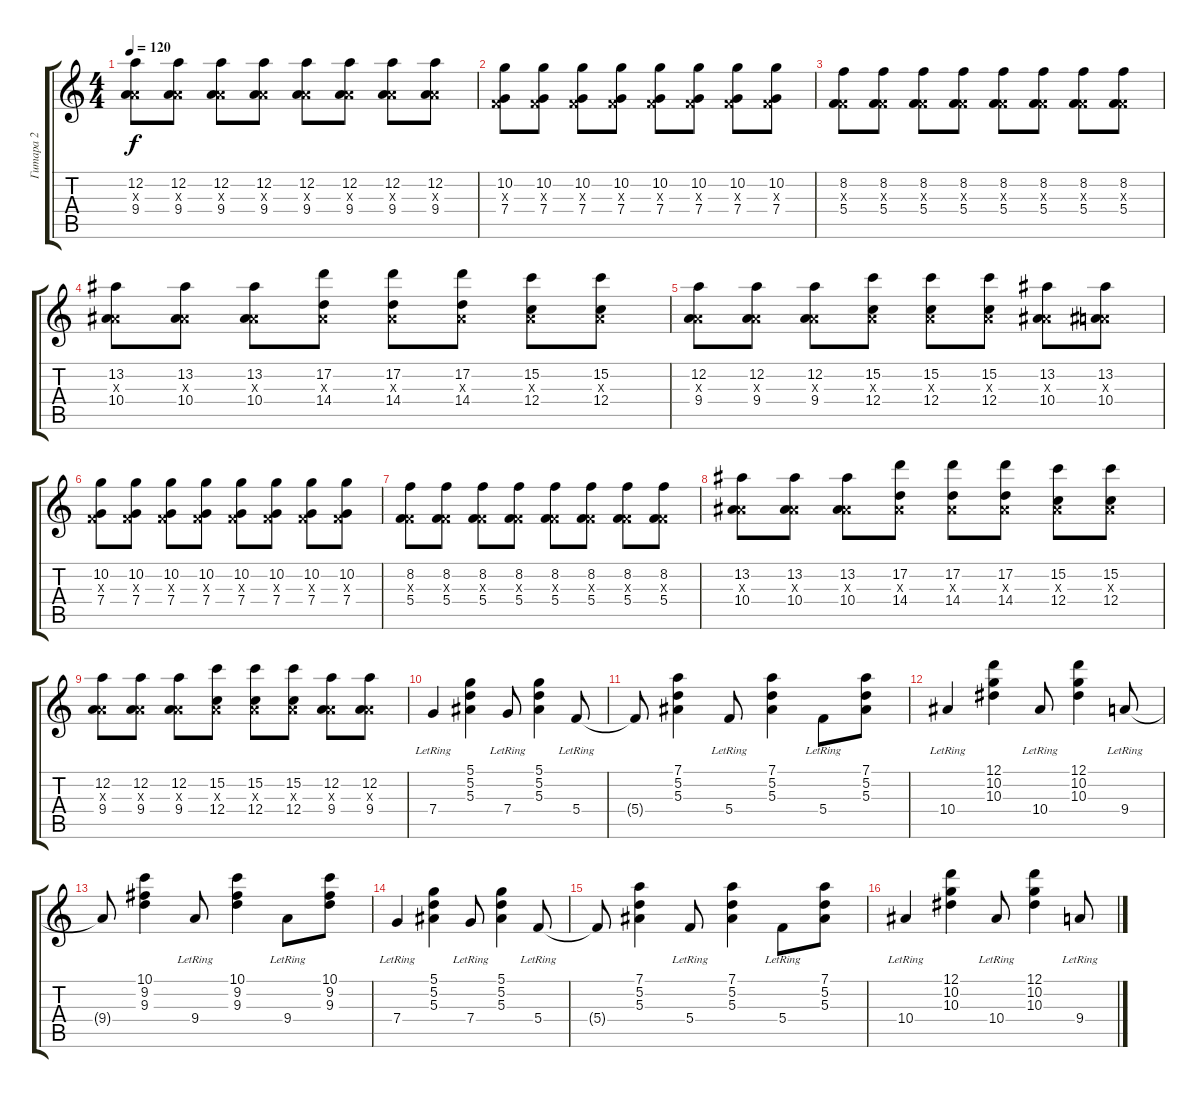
\track ("Гитара 2" "Гитара 2") {instrument overdrivenguitar}
\staff {score tabs}
\tuning (D4 A3 F3 C3 G2 D2) {hide}
\ts (4 4)
\tempo 120
\clef g2
\ks c
(12.2 4.3{x} 9.4).8{dy f} (12.2 4.3{x} 9.4).8 (12.2 4.3{x} 9.4).8 (12.2 4.3{x} 9.4).8 (12.2 4.3{x} 9.4).8 (12.2 4.3{x} 9.4).8 (12.2 4.3{x} 9.4).8 (12.2 4.3{x} 9.4).8 |
(10.2 0.3{x} 7.4).8 (10.2 0.3{x} 7.4).8 (10.2 0.3{x} 7.4).8 (10.2 0.3{x} 7.4).8 (10.2 0.3{x} 7.4).8 (10.2 0.3{x} 7.4).8 (10.2 0.3{x} 7.4).8 (10.2 0.3{x} 7.4).8 |
(8.2 0.3{x} 5.4).8 (8.2 0.3{x} 5.4).8 (8.2 0.3{x} 5.4).8 (8.2 0.3{x} 5.4).8 (8.2 0.3{x} 5.4).8 (8.2 0.3{x} 5.4).8 (8.2 0.3{x} 5.4).8 (8.2 0.3{x} 5.4).8 |
(13.2 5.3{x} 10.4).8 (13.2 5.3{x} 10.4).8 (13.2 5.3{x} 10.4).8 (17.2 5.3{x} 14.4).8 (17.2 5.3{x} 14.4).8 (17.2 5.3{x} 14.4).8 (15.2 5.3{x} 12.4).8 (15.2 5.3{x} 12.4).8 |
(12.2 4.3{x} 9.4).8 (12.2 4.3{x} 9.4).8 (12.2 4.3{x} 9.4).8 (15.2 4.3{x} 12.4).8 (15.2 4.3{x} 12.4).8 (15.2 4.3{x} 12.4).8 (13.2 4.3{x} 10.4).8 (13.2 4.3{x} 10.4).8 |
(10.2 0.3{x} 7.4).8 (10.2 0.3{x} 7.4).8 (10.2 0.3{x} 7.4).8 (10.2 0.3{x} 7.4).8 (10.2 0.3{x} 7.4).8 (10.2 0.3{x} 7.4).8 (10.2 0.3{x} 7.4).8 (10.2 0.3{x} 7.4).8 |
(8.2 0.3{x} 5.4).8 (8.2 0.3{x} 5.4).8 (8.2 0.3{x} 5.4).8 (8.2 0.3{x} 5.4).8 (8.2 0.3{x} 5.4).8 (8.2 0.3{x} 5.4).8 (8.2 0.3{x} 5.4).8 (8.2 0.3{x} 5.4).8 |
(13.2 5.3{x} 10.4).8 (13.2 5.3{x} 10.4).8 (13.2 5.3{x} 10.4).8 (17.2 5.3{x} 14.4).8 (17.2 5.3{x} 14.4).8 (17.2 5.3{x} 14.4).8 (15.2 5.3{x} 12.4).8 (15.2 5.3{x} 12.4).8 |
(12.2 4.3{x} 9.4).8 (12.2 4.3{x} 9.4).8 (12.2 4.3{x} 9.4).8 (15.2 4.3{x} 12.4).8 (15.2 4.3{x} 12.4).8 (15.2 4.3{x} 12.4).8 (12.2 4.3{x} 9.4).8 (12.2 4.3{x} 9.4).8 |
7.4{lr}.4{instrument electricguitarclean} (5.1 5.2 5.3).4 7.4{lr}.8 (5.1 5.2 5.3).4 5.4{lr}.8 |
5.4{t}.8 (7.1 5.2 5.3).4 5.4{lr}.8 (7.1 5.2 5.3).4 5.4{lr}.8 (7.1 5.2 5.3).8 |
10.4{lr}.4 (12.1 10.2 10.3).4 10.4{lr}.8 (12.1 10.2 10.3).4 9.4{lr}.8 |
9.4{t}.8 (10.1 9.2 9.3).4 9.4{lr}.8 (10.1 9.2 9.3).4 9.4{lr}.8 (10.1 9.2 9.3).8 |
7.4{lr}.4 (5.1 5.2 5.3).4 7.4{lr}.8 (5.1 5.2 5.3).4 5.4{lr}.8 |
5.4{t}.8 (7.1 5.2 5.3).4 5.4{lr}.8 (7.1 5.2 5.3).4 5.4{lr}.8 (7.1 5.2 5.3).8 |
10.4{lr}.4 (12.1 10.2 10.3).4 10.4{lr}.8 (12.1 10.2 10.3).4 9.4{lr}.8
